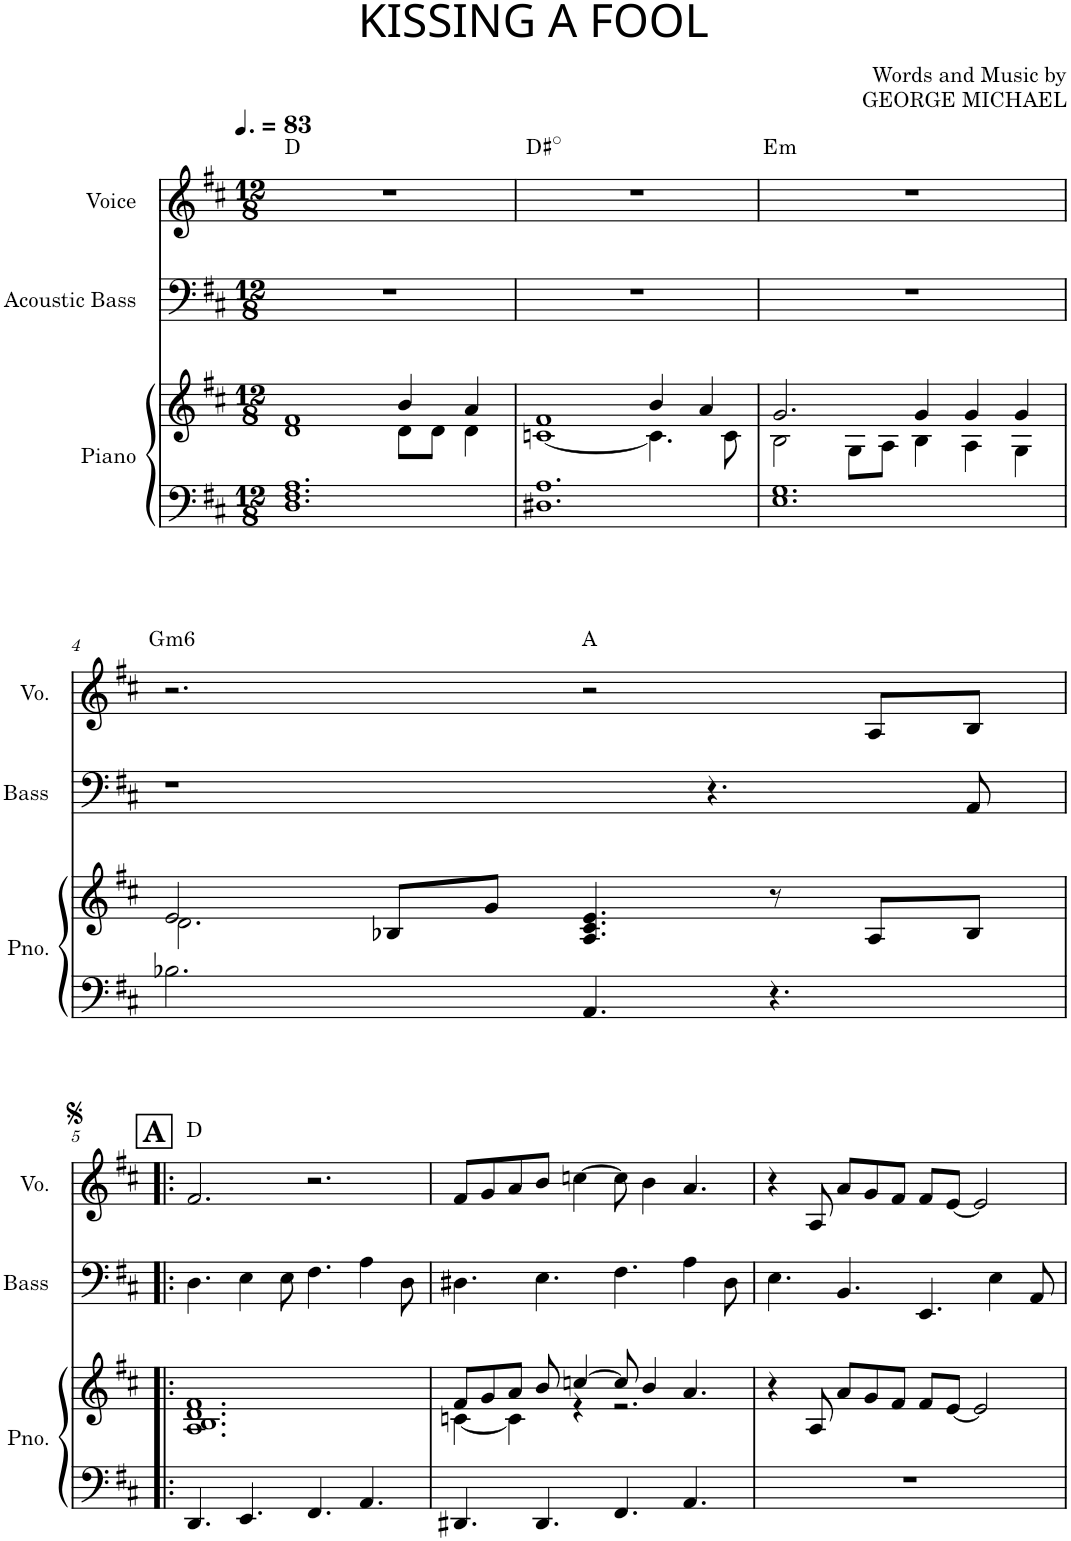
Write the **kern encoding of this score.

**kern	**kern	**kern	**kern	**harte
*part3	*part3	*part2	*part1	*part1
*staff4	*staff3	*staff2	*staff1	*
*I"Piano	*	*I"Acoustic Bass	*I"Voice	*
*I'Pno.	*	*I'Bass	*I'Vo.	*
*clefF4	*clefG2	*clefF4	*clefG2	*
*	*	*Trd7c12	*	*
*k[f#c#]	*k[f#c#]	*k[f#c#]	*k[f#c#]	*
*M12/8	*M12/8	*M12/8	*M12/8	*
*MM125	*MM125	*MM125	*MM125	*
=1	=1	=1	=1	=1
*	*^	*	*	*
1.D 1.F# 1.A	1f#	1d	1.r	1.r	D:maj
.	4b/	8d\L	.	.	.
.	.	8d\J	.	.	.
.	4a/	4d\	.	.	.
=2	=2	=2	=2	=2	=2
1.D#X 1.A	1f#	[1cn	1.r	1.r	D#:dim
.	4b/	4.c\]	.	.	.
.	4a/	.	.	.	.
.	.	8c\	.	.	.
=3	=3	=3	=3	=3	=3
!	!	!	!	!	!LO:H:kt=m
1.E 1.G	2.g/	2B\	1.r	1.r	E:min
.	.	8G\L	.	.	.
.	.	8A\J	.	.	.
.	4g/	4B\	.	.	.
.	4g/	4A\	.	.	.
.	4g/	4G\	.	.	.
!!LO:LB:g=z
=4	=4	=4	=4	=4	=4
!	!	!	!	!	!LO:H:kt=m6
2.B-X\	2e/	2.d\	1r	2.r	G:min6
.	8B-X/L	.	.	.	.
.	8g/J	.	.	.	.
4.AA/	4.A/ 4.c#/ 4.e/	2.ryy	.	2r	A:maj
.	.	.	4.r	.	.
4.r	8r	.	.	.	.
.	8A/L	.	.	8A/L	.
.	8B-/J	.	8AA/	8B/J	.
*	*v	*v	*	*	*
!!LO:LB:g=z
!!LO:REH:place=s1:a:B:cj:fs=14:t=A
=5!|:	=5!|:	=5!|:	=5!|:	=5!|:
4.DD/	1.A 1.B 1.d 1.f#	4.D\	2.f#/	D:maj
4.EE/	.	4E\	.	.
.	.	8E\	.	.
4.FF#/	.	4.F#\	2.r	.
4.AA/	.	4A\	.	.
.	.	8D\	.	.
=6	=6	=6	=6	=6
*	*^	*	*	*
4.DD#X/	8f#/L	[4cn\	4.D#X\	8f#/L	.
.	8g/	.	.	8g/	.
.	8a/J	4c\]	.	8a/	.
4.DD#/	8b/	.	4.E\	8b/J	.
.	[4ccn/	4r	.	[4ccn\	.
4.FF#/	8cc/]	2.r	4.F#\	8cc\]	.
.	4b/	.	.	4b\	.
4.AA/	4.a/	.	4A\	4.a/	.
.	.	.	8D#\	.	.
*	*v	*v	*	*	*
=7	=7	=7	=7	=7
1.r	4r	4.E\	4r	.
.	8A/	.	8A/	.
.	8a/L	4.BB/	8a/L	.
.	8g/	.	8g/	.
.	8f#/J	.	8f#/J	.
.	8f#/L	4.EE/	8f#/L	.
.	[8e/J	.	[8e/J	.
.	2e/]	.	2e/]	.
.	.	4E\	.	.
.	.	8AA/	.	.
=	=	=	=	=
*-	*-	*-	*-	*-
